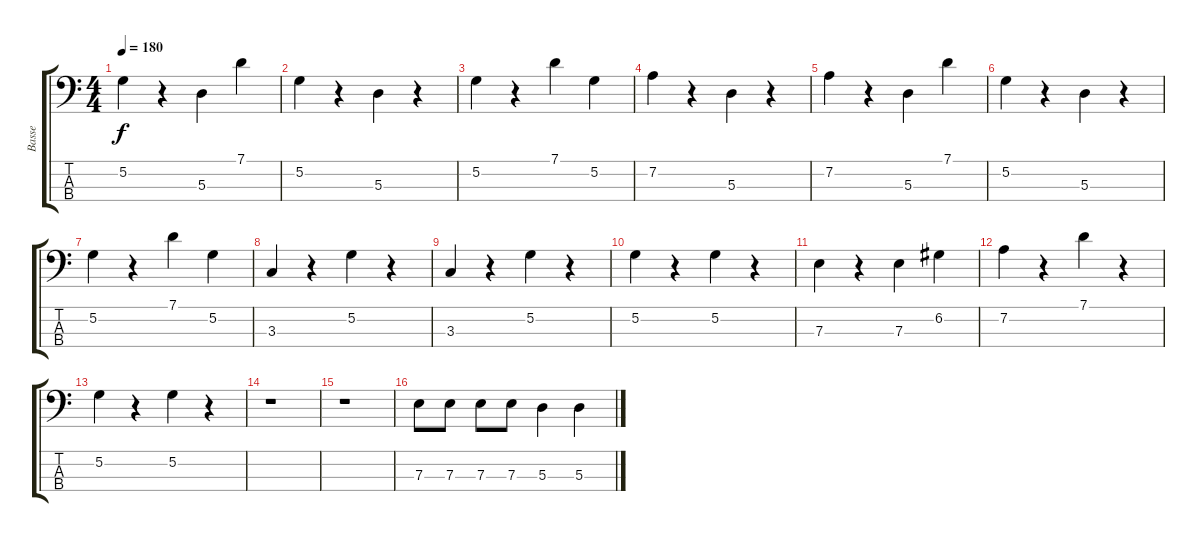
\track ("Basse" "Basse") {instrument fretlessbass}
\staff {score tabs}
\tuning (G2 D2 A1 E1) {hide}
\ts (4 4)
\tempo 180
\clef f4
\ks c
5.2.4{dy f} r.4 5.3.4 7.1.4 |
5.2.4 r.4 5.3.4 r.4 |
5.2.4 r.4 7.1.4 5.2.4 |
7.2.4 r.4 5.3.4 r.4 |
7.2.4 r.4 5.3.4 7.1.4 |
5.2.4 r.4 5.3.4 r.4 |
5.2.4 r.4 7.1.4 5.2.4 |
3.3.4 r.4 5.2.4 r.4 |
3.3.4 r.4 5.2.4 r.4 |
5.2.4 r.4 5.2.4 r.4 |
7.3.4 r.4 7.3.4 6.2.4 |
7.2.4 r.4 7.1.4 r.4 |
5.2.4 r.4 5.2.4 r.4 |
r.1 |
r.1 |
7.3.8 7.3.8 7.3.8 7.3.8 5.3.4 5.3.4
